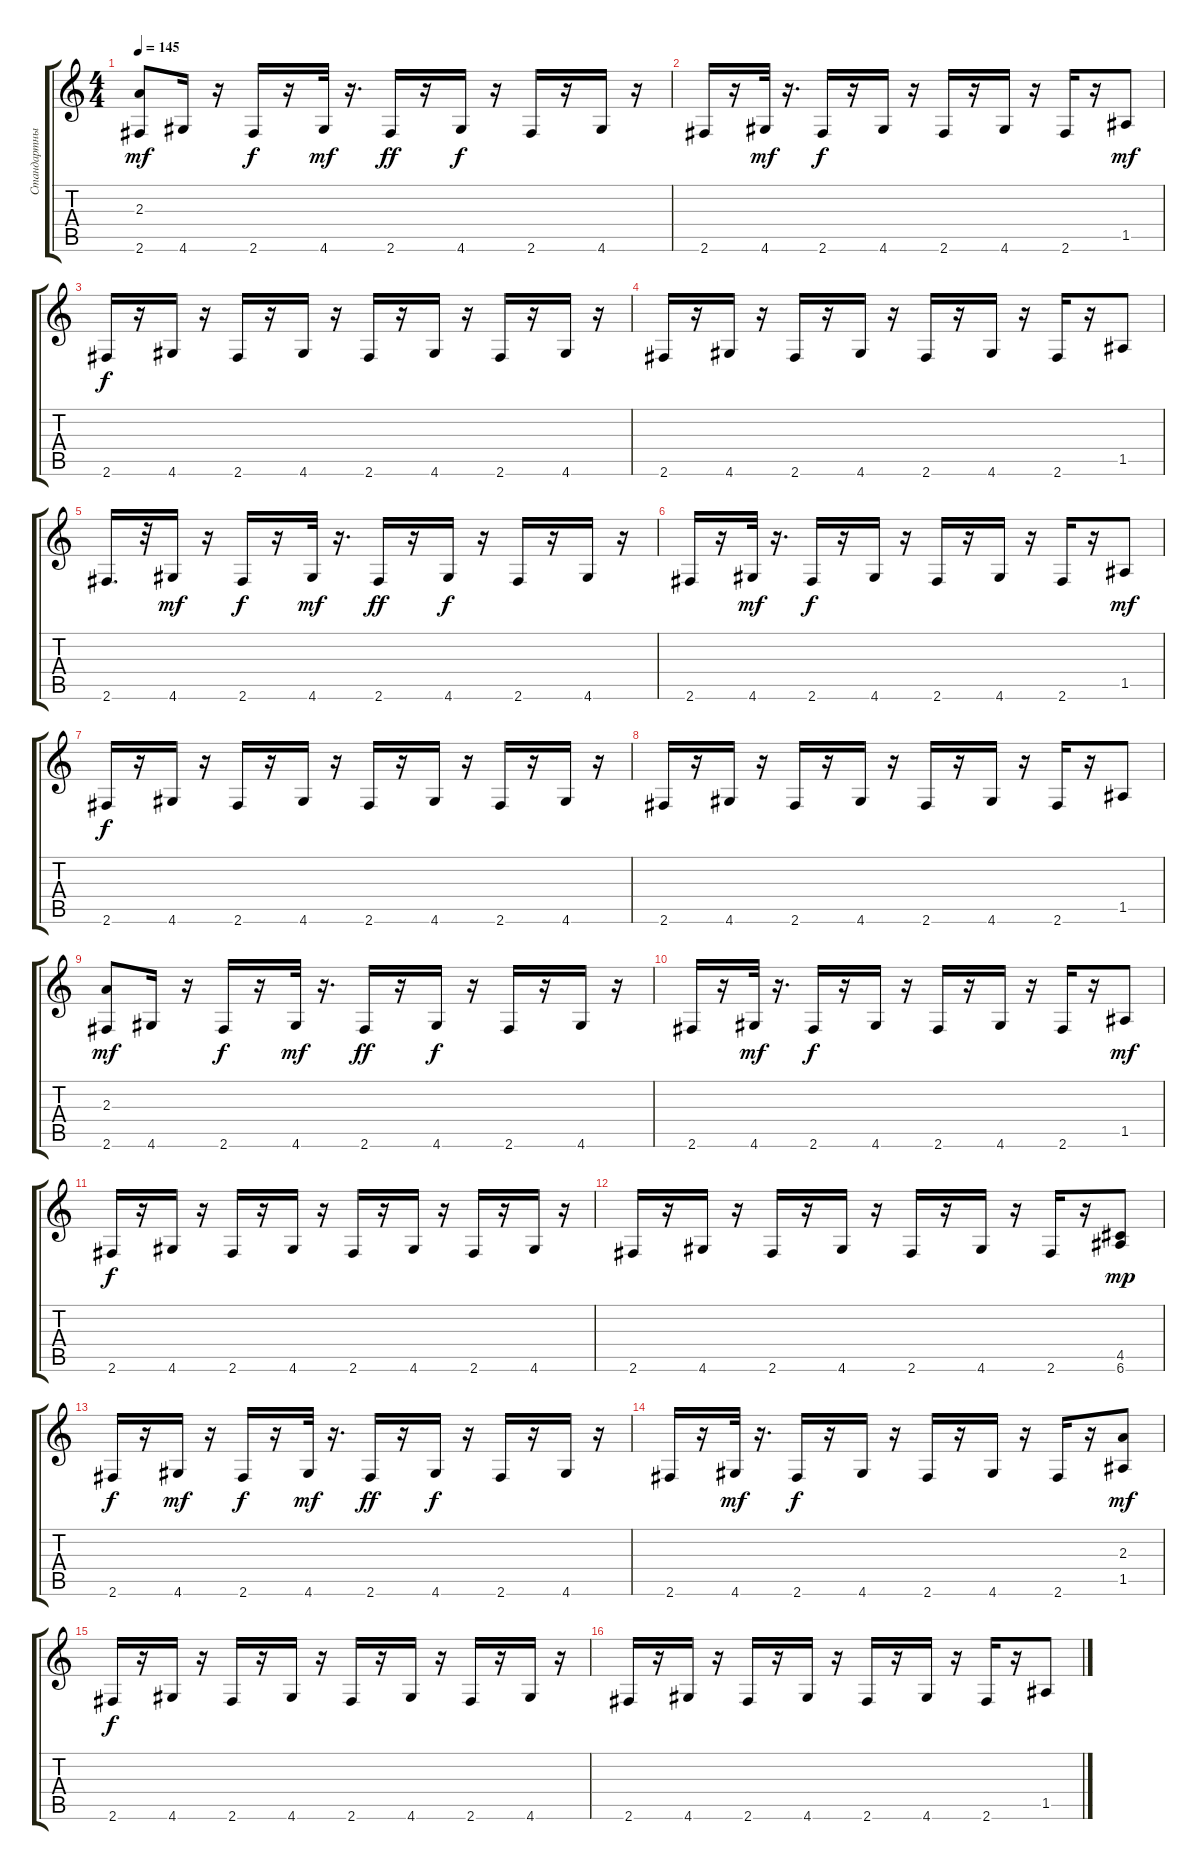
\track ("Стандартный Набор" "Стандартны") {instrument electricbasspick}
\staff {score tabs}
\tuning (E4 B3 G3 D3 A2 E2) {hide}
\ts (4 4)
\tempo 145
\clef g2
\ks c
(2.3 2.6).8{dy mf} 4.6.16 r.16 2.6.16{dy f} r.16 4.6.32{dy mf} r.16{d} 2.6.16{dy ff} r.16 4.6.16{dy f} r.16 2.6.16 r.16 4.6.16 r.16 |
2.6.16 r.16 4.6.32{dy mf} r.16{d} 2.6.16{dy f} r.16 4.6.16 r.16 2.6.16 r.16 4.6.16 r.16 2.6.16 r.16 1.5.8{dy mf} |
2.6.16{dy f} r.16 4.6.16 r.16 2.6.16 r.16 4.6.16 r.16 2.6.16 r.16 4.6.16 r.16 2.6.16 r.16 4.6.16 r.16 |
2.6.16 r.16 4.6.16 r.16 2.6.16 r.16 4.6.16 r.16 2.6.16 r.16 4.6.16 r.16 2.6.16 r.16 1.5.8 |
2.6.16{d} r.32 4.6.16{dy mf} r.16 2.6.16{dy f} r.16 4.6.32{dy mf} r.16{d} 2.6.16{dy ff} r.16 4.6.16{dy f} r.16 2.6.16 r.16 4.6.16 r.16 |
2.6.16 r.16 4.6.32{dy mf} r.16{d} 2.6.16{dy f} r.16 4.6.16 r.16 2.6.16 r.16 4.6.16 r.16 2.6.16 r.16 1.5.8{dy mf} |
2.6.16{dy f} r.16 4.6.16 r.16 2.6.16 r.16 4.6.16 r.16 2.6.16 r.16 4.6.16 r.16 2.6.16 r.16 4.6.16 r.16 |
2.6.16 r.16 4.6.16 r.16 2.6.16 r.16 4.6.16 r.16 2.6.16 r.16 4.6.16 r.16 2.6.16 r.16 1.5.8 |
(2.3 2.6).8{dy mf} 4.6.16 r.16 2.6.16{dy f} r.16 4.6.32{dy mf} r.16{d} 2.6.16{dy ff} r.16 4.6.16{dy f} r.16 2.6.16 r.16 4.6.16 r.16 |
2.6.16 r.16 4.6.32{dy mf} r.16{d} 2.6.16{dy f} r.16 4.6.16 r.16 2.6.16 r.16 4.6.16 r.16 2.6.16 r.16 1.5.8{dy mf} |
2.6.16{dy f} r.16 4.6.16 r.16 2.6.16 r.16 4.6.16 r.16 2.6.16 r.16 4.6.16 r.16 2.6.16 r.16 4.6.16 r.16 |
2.6.16 r.16 4.6.16 r.16 2.6.16 r.16 4.6.16 r.16 2.6.16 r.16 4.6.16 r.16 2.6.16 r.16 (4.5 6.6).8{dy mp} |
2.6.16{dy f} r.16 4.6.16{dy mf} r.16 2.6.16{dy f} r.16 4.6.32{dy mf} r.16{d} 2.6.16{dy ff} r.16 4.6.16{dy f} r.16 2.6.16 r.16 4.6.16 r.16 |
2.6.16 r.16 4.6.32{dy mf} r.16{d} 2.6.16{dy f} r.16 4.6.16 r.16 2.6.16 r.16 4.6.16 r.16 2.6.16 r.16 (2.3 1.5).8{dy mf} |
2.6.16{dy f} r.16 4.6.16 r.16 2.6.16 r.16 4.6.16 r.16 2.6.16 r.16 4.6.16 r.16 2.6.16 r.16 4.6.16 r.16 |
2.6.16 r.16 4.6.16 r.16 2.6.16 r.16 4.6.16 r.16 2.6.16 r.16 4.6.16 r.16 2.6.16 r.16 1.5.8
